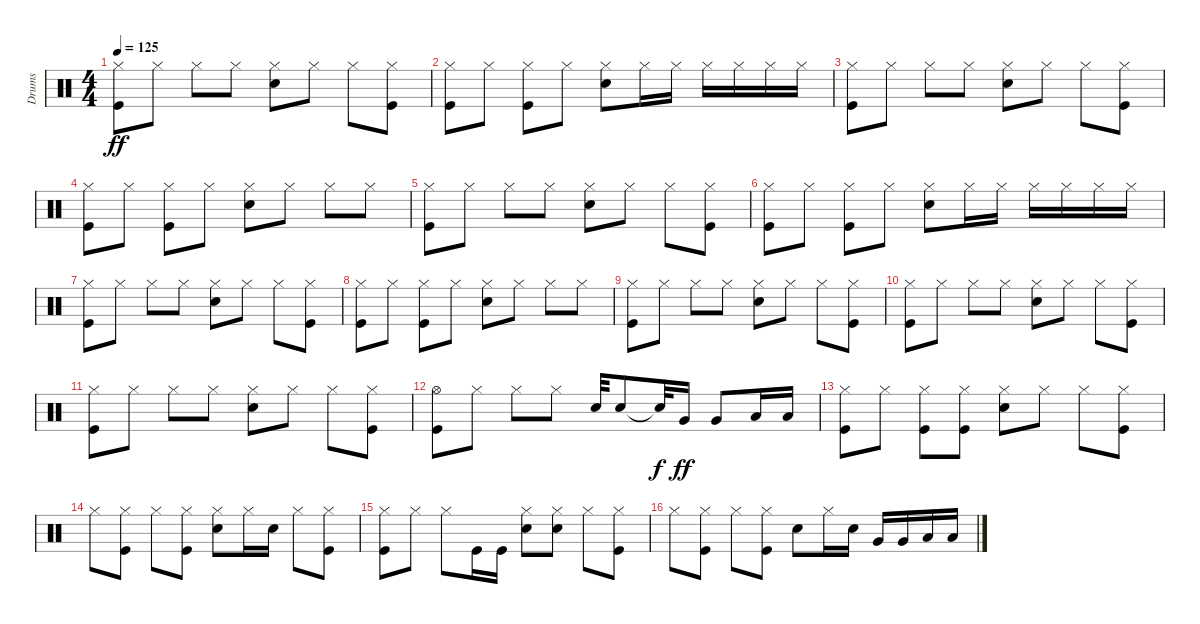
\track ("Drums" "Drums") {instrument percussion}
\staff {score}
\articulation defaults
\ts (4 4)
\tempo 125
\clef neutral
\ks c
("Kick (hit)" "Hi-Hat (closed)").8{dy ff} "Hi-Hat (closed)".8 "Hi-Hat (closed)".8 "Hi-Hat (closed)".8 ("Snare (hit) 2" "Hi-Hat (closed)").8 "Hi-Hat (closed)".8 "Hi-Hat (closed)".8 ("Kick (hit)" "Hi-Hat (closed)").8 |
("Kick (hit)" "Hi-Hat (closed)").8 "Hi-Hat (closed)".8 ("Kick (hit)" "Hi-Hat (closed)").8 "Hi-Hat (closed)".8 ("Snare (hit) 2" "Hi-Hat (closed)").8 "Hi-Hat (closed)".16 "Hi-Hat (closed)".16 "Hi-Hat (closed)".16 "Hi-Hat (closed)".16 "Hi-Hat (closed)".16 "Hi-Hat (closed)".16 |
("Kick (hit)" "Hi-Hat (closed)").8 "Hi-Hat (closed)".8 "Hi-Hat (closed)".8 "Hi-Hat (closed)".8 ("Snare (hit) 2" "Hi-Hat (closed)").8 "Hi-Hat (closed)".8 "Hi-Hat (closed)".8 ("Kick (hit)" "Hi-Hat (closed)").8 |
("Kick (hit)" "Hi-Hat (closed)").8 "Hi-Hat (closed)".8 ("Kick (hit)" "Hi-Hat (closed)").8 "Hi-Hat (closed)".8 ("Snare (hit) 2" "Hi-Hat (closed)").8 "Hi-Hat (closed)".8 "Hi-Hat (closed)".8 "Hi-Hat (closed)".8 |
("Kick (hit)" "Hi-Hat (closed)").8 "Hi-Hat (closed)".8 "Hi-Hat (closed)".8 "Hi-Hat (closed)".8 ("Snare (hit) 2" "Hi-Hat (closed)").8 "Hi-Hat (closed)".8 "Hi-Hat (closed)".8 ("Kick (hit)" "Hi-Hat (closed)").8 |
("Kick (hit)" "Hi-Hat (closed)").8 "Hi-Hat (closed)".8 ("Kick (hit)" "Hi-Hat (closed)").8 "Hi-Hat (closed)".8 ("Snare (hit) 2" "Hi-Hat (closed)").8 "Hi-Hat (closed)".16 "Hi-Hat (closed)".16 "Hi-Hat (closed)".16 "Hi-Hat (closed)".16 "Hi-Hat (closed)".16 "Hi-Hat (closed)".16 |
("Kick (hit)" "Hi-Hat (closed)").8 "Hi-Hat (closed)".8 "Hi-Hat (closed)".8 "Hi-Hat (closed)".8 ("Snare (hit) 2" "Hi-Hat (closed)").8 "Hi-Hat (closed)".8 "Hi-Hat (closed)".8 ("Kick (hit)" "Hi-Hat (closed)").8 |
("Kick (hit)" "Hi-Hat (closed)").8 "Hi-Hat (closed)".8 ("Kick (hit)" "Hi-Hat (closed)").8 "Hi-Hat (closed)".8 ("Snare (hit) 2" "Hi-Hat (closed)").8 "Hi-Hat (closed)".8 "Hi-Hat (closed)".8 "Hi-Hat (closed)".8 |
("Kick (hit)" "Hi-Hat (closed)").8 "Hi-Hat (closed)".8 "Hi-Hat (closed)".8 "Hi-Hat (closed)".8 ("Snare (hit) 2" "Hi-Hat (closed)").8 "Hi-Hat (closed)".8 "Hi-Hat (closed)".8 ("Kick (hit)" "Hi-Hat (closed)").8 |
("Kick (hit)" "Hi-Hat (closed)").8 "Hi-Hat (closed)".8 "Hi-Hat (closed)".8 "Hi-Hat (closed)".8 ("Snare (hit) 2" "Hi-Hat (closed)").8 "Hi-Hat (closed)".8 "Hi-Hat (closed)".8 ("Kick (hit)" "Hi-Hat (closed)").8 |
("Kick (hit)" "Hi-Hat (closed)").8 "Hi-Hat (closed)".8 "Hi-Hat (closed)".8 "Hi-Hat (closed)".8 ("Snare (hit) 2" "Hi-Hat (closed)").8 "Hi-Hat (closed)".8 "Hi-Hat (closed)".8 ("Kick (hit)" "Hi-Hat (closed)").8 |
("Kick (hit)" "Hi-Hat (open)").8 "Hi-Hat (closed)".8 "Hi-Hat (closed)".8 "Hi-Hat (closed)".8 "Snare (hit) 2".32 "Snare (hit) 2".8 "Snare (hit)"{t}.32{dy f} "Very Low Tom (hit)".16{dy ff} "Very Low Tom (hit)".8 "Low Floor Tom (hit)".16 "Low Floor Tom (hit)".16 |
("Kick (hit)" "Hi-Hat (closed)").8 "Hi-Hat (closed)".8 ("Kick (hit)" "Hi-Hat (closed)").8 ("Kick (hit)" "Hi-Hat (closed)").8 ("Snare (hit) 2" "Hi-Hat (closed)").8 "Hi-Hat (closed)".8 "Hi-Hat (closed)".8 ("Kick (hit)" "Hi-Hat (closed)").8 |
"Hi-Hat (closed)".8 ("Kick (hit)" "Hi-Hat (closed)").8 "Hi-Hat (closed)".8 ("Kick (hit)" "Hi-Hat (closed)").8 ("Snare (hit) 2" "Hi-Hat (closed)").8 "Hi-Hat (closed)".16 "Snare (hit) 2".16 "Hi-Hat (closed)".8 ("Kick (hit)" "Hi-Hat (closed)").8 |
("Kick (hit)" "Hi-Hat (closed)").8 "Hi-Hat (closed)".8 "Hi-Hat (closed)".8 "Kick (hit)".16 "Kick (hit)".16 ("Snare (hit) 2" "Hi-Hat (closed)").8 ("Snare (hit) 2" "Hi-Hat (closed)").8 "Hi-Hat (closed)".8 ("Kick (hit)" "Hi-Hat (closed)").8 |
"Hi-Hat (closed)".8 ("Kick (hit)" "Hi-Hat (closed)").8 "Hi-Hat (closed)".8 ("Kick (hit)" "Hi-Hat (closed)").8 "Snare (hit) 2".8 "Hi-Hat (closed)".16 "Snare (hit) 2".16 "Very Low Tom (hit)".16 "Very Low Tom (hit)".16 "Low Floor Tom (hit)".16 "Low Floor Tom (hit)".16
